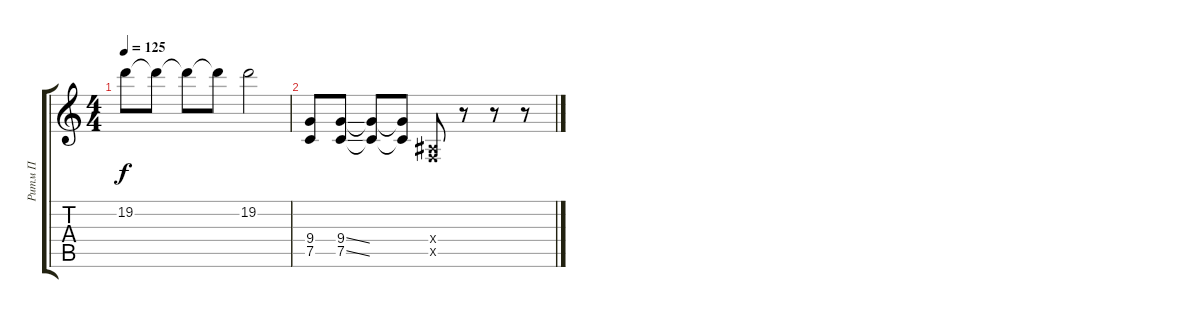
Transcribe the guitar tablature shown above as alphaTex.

\track ("Ритм П" "Ритм П") {instrument overdrivenguitar}
\staff {score tabs}
\tuning (C4 G3 Eb3 Bb2 F2 C2) {hide}
\ts (4 4)
\tempo 125
\clef g2
\ks c
19.2{t}.8{dy f} 19.2{t}.8 19.2{t}.8 19.2{t}.8 19.2.2 |
(9.4 7.5).8 (9.4{ss} 7.5{ss}).8 (9.4{t} 7.5{t}).8 (9.4{t} 7.5{t}).8 (0.4{x} 0.5{x}).8 r.8 r.8 r.8
